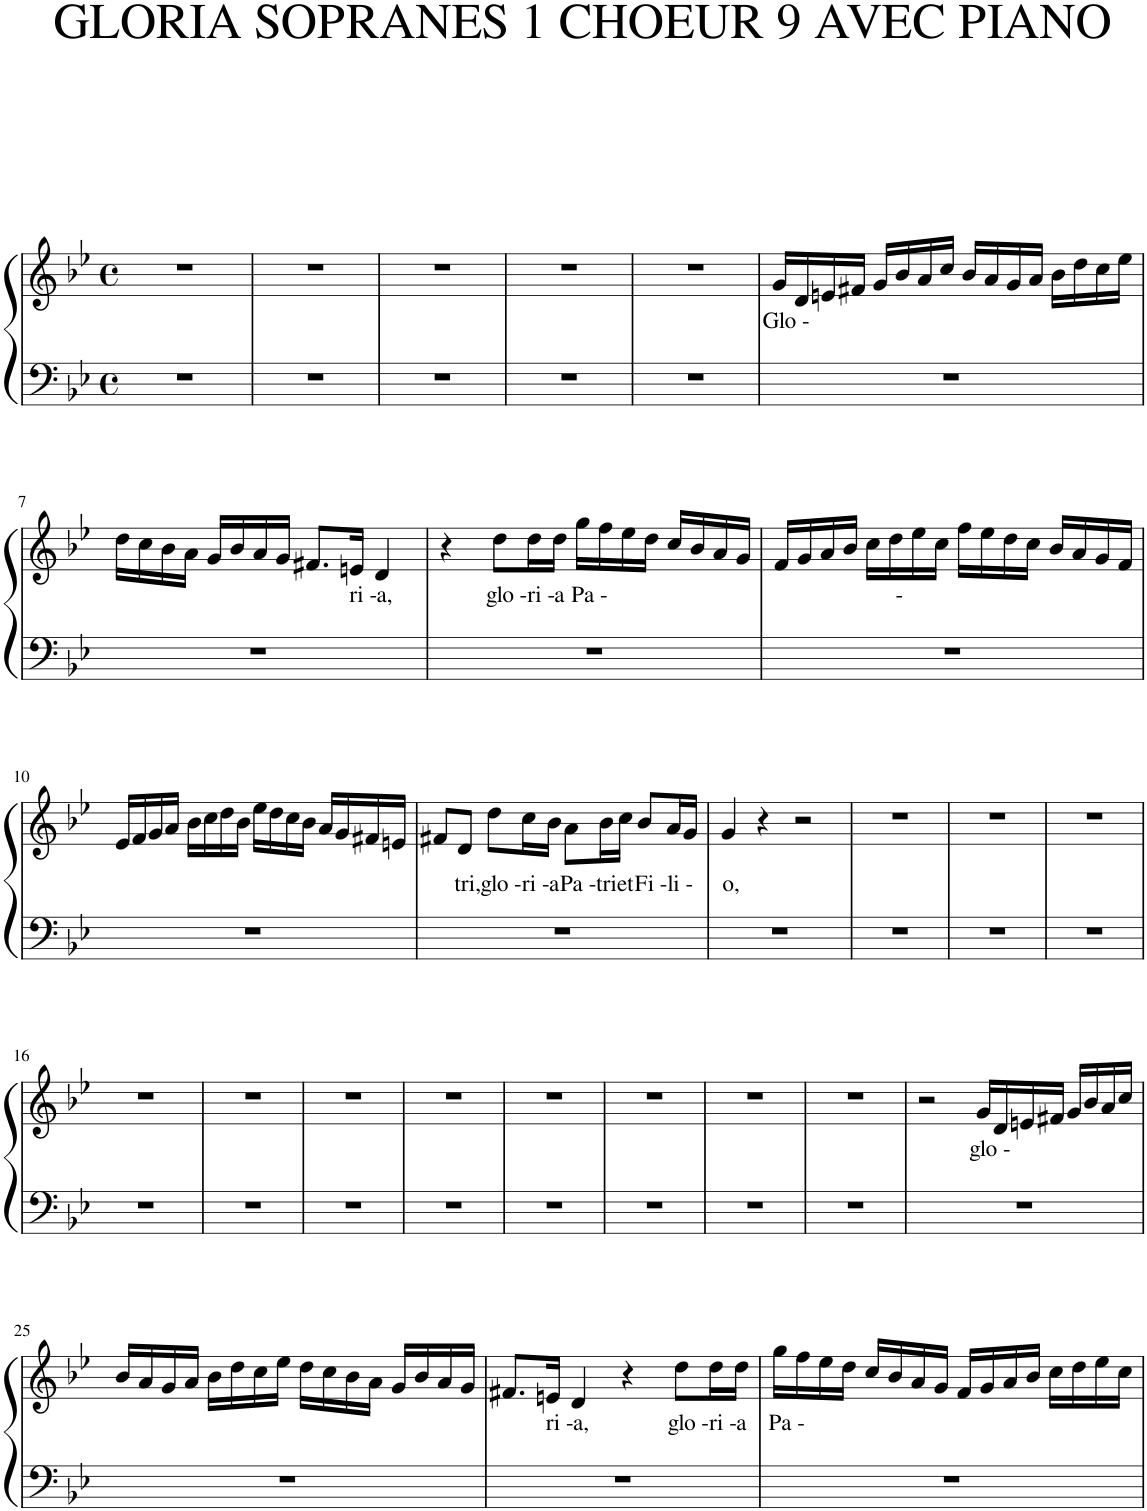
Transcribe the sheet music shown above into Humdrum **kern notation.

**kern	**kern	**text
*part1	*part1	*part1
*staff2	*staff1	*staff1
*I"Piano	*	*
*I'Pno.	*	*
*clefF4	*clefG2	*
*k[b-e-]	*k[b-e-]	*
*M4/4	*M4/4	*
*met(c)	*met(c)	*
=1	=1	=1
1r	1r	.
=2	=2	=2
1r	1r	.
=3	=3	=3
1r	1r	.
=4	=4	=4
1r	1r	.
=5	=5	=5
1r	1r	.
=6	=6	=6
!	!	!LO:LY:b
1r	16g/LL	Glo -
.	16d/	.
.	16en/	.
.	16f#X/JJ	.
.	16g/LL	.
.	16b-/	.
.	16a/	.
.	16cc/JJ	.
.	16b-/LL	.
.	16a/	.
.	16g/	.
.	16a/JJ	.
.	16b-\LL	.
.	16dd\	.
.	16cc\	.
.	16ee-\JJ	.
!!LO:LB:g=z
=7	=7	=7
1r	16dd\LL	.
.	16cc\	.
.	16b-\	.
.	16a\JJ	.
.	16g/LL	.
.	16b-/	.
.	16a/	.
.	16g/JJ	.
.	8.f#X/L	.
!	!	!LO:LY:b
.	16en/Jk	ri -
!	!	!LO:LY:b
.	4d/	a,
=8	=8	=8
1r	4r	.
!	!	!LO:LY:b
.	8dd\L	glo -
!	!	!LO:LY:b
.	16dd\L	ri -
!	!	!LO:LY:b
.	16dd\JJ	a
!	!	!LO:LY:b
.	16gg\LL	Pa -
.	16ff\	.
.	16ee-\	.
.	16dd\JJ	.
.	16cc/LL	.
.	16b-/	.
.	16a/	.
.	16g/JJ	.
=9	=9	=9
1r	16f/LL	.
.	16g/	.
.	16a/	.
.	16b-/JJ	.
.	16cc\LL	.
!	!	!LO:LY:b
.	16dd\	-
.	16ee-\	.
.	16cc\JJ	.
.	16ff\LL	.
.	16ee-\	.
.	16dd\	.
.	16cc\JJ	.
.	16b-/LL	.
.	16a/	.
.	16g/	.
.	16f/JJ	.
!!LO:LB:g=z
=10	=10	=10
1r	16e-/LL	.
.	16f/	.
.	16g/	.
.	16a/JJ	.
.	16b-\LL	.
.	16cc\	.
.	16dd\	.
.	16b-\JJ	.
.	16ee-\LL	.
.	16dd\	.
.	16cc\	.
.	16b-\JJ	.
.	16a/LL	.
.	16g/	.
.	16f#X/	.
.	16en/JJ	.
=11	=11	=11
1r	8f#X/L	.
!	!	!LO:LY:b
.	8d/J	tri,
!	!	!LO:LY:b
.	8dd\L	glo -
!	!	!LO:LY:b
.	16cc\L	ri -
!	!	!LO:LY:b
.	16b-\JJ	a
!	!	!LO:LY:b
.	8a\L	Pa -
!	!	!LO:LY:b
.	16b-\L	tri
!	!	!LO:LY:b
.	16cc\JJ	et
!	!	!LO:LY:b
.	8b-/L	Fi -
!	!	!LO:LY:b
.	16a/L	li -
.	16g/JJ	.
=12	=12	=12
!	!	!LO:LY:b
1r	4g/	o,
.	4r	.
.	2r	.
=13	=13	=13
1r	1r	.
=14	=14	=14
1r	1r	.
=15	=15	=15
1r	1r	.
!!LO:LB:g=z
=16	=16	=16
1r	1r	.
=17	=17	=17
1r	1r	.
=18	=18	=18
1r	1r	.
=19	=19	=19
1r	1r	.
=20	=20	=20
1r	1r	.
=21	=21	=21
1r	1r	.
=22	=22	=22
1r	1r	.
=23	=23	=23
1r	1r	.
=24	=24	=24
1r	2r	.
!	!	!LO:LY:b
.	16g/LL	glo -
.	16d/	.
.	16en/	.
.	16f#X/JJ	.
.	16g/LL	.
.	16b-/	.
.	16a/	.
.	16cc/JJ	.
!!LO:LB:g=z
=25	=25	=25
1r	16b-/LL	.
.	16a/	.
.	16g/	.
.	16a/JJ	.
.	16b-\LL	.
.	16dd\	.
.	16cc\	.
.	16ee-\JJ	.
.	16dd\LL	.
.	16cc\	.
.	16b-\	.
.	16a\JJ	.
.	16g/LL	.
.	16b-/	.
.	16a/	.
.	16g/JJ	.
=26	=26	=26
1r	8.f#X/L	.
!	!	!LO:LY:b
.	16en/Jk	ri -
!	!	!LO:LY:b
.	4d/	a,
.	4r	.
!	!	!LO:LY:b
.	8dd\L	glo -
!	!	!LO:LY:b
.	16dd\L	ri -
!	!	!LO:LY:b
.	16dd\JJ	a
=27	=27	=27
!	!	!LO:LY:b
1r	16gg\LL	Pa -
.	16ff\	.
.	16ee-\	.
.	16dd\JJ	.
.	16cc/LL	.
.	16b-/	.
.	16a/	.
.	16g/JJ	.
.	16f/LL	.
.	16g/	.
.	16a/	.
.	16b-/JJ	.
.	16cc\LL	.
.	16dd\	.
.	16ee-\	.
.	16cc\JJ	.
=	=	=
*-	*-	*-
